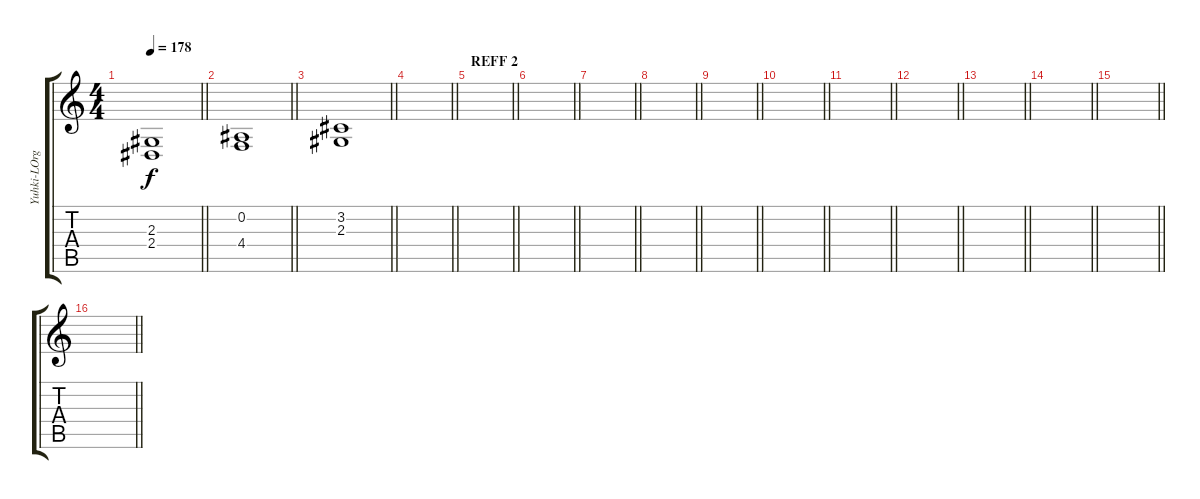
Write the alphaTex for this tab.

\track ("Yuhki-LOrgan" "Yuhki-LOrg") {instrument rockorgan}
\staff {score tabs}
\tuning (Eb4 Bb3 Gb3 Db3 Ab2 Eb2) {hide}
\ts (4 4)
\tempo 178
\clef g2
\barLineRight lightlight
\ks c
(2.3{t} 2.4{t}).1{dy f} |
\barLineRight lightlight
(0.2 4.4).1 |
\barLineRight lightlight
(3.2 2.3).1 |
\barLineRight lightlight
|
\section ("" "REFF 2")
\barLineRight lightlight
|
\barLineRight lightlight
|
\barLineRight lightlight
|
\barLineRight lightlight
|
\barLineRight lightlight
|
\barLineRight lightlight
|
\barLineRight lightlight
|
\barLineRight lightlight
|
\barLineRight lightlight
|
\barLineRight lightlight
|
\barLineRight lightlight
|
\barLineRight lightlight
